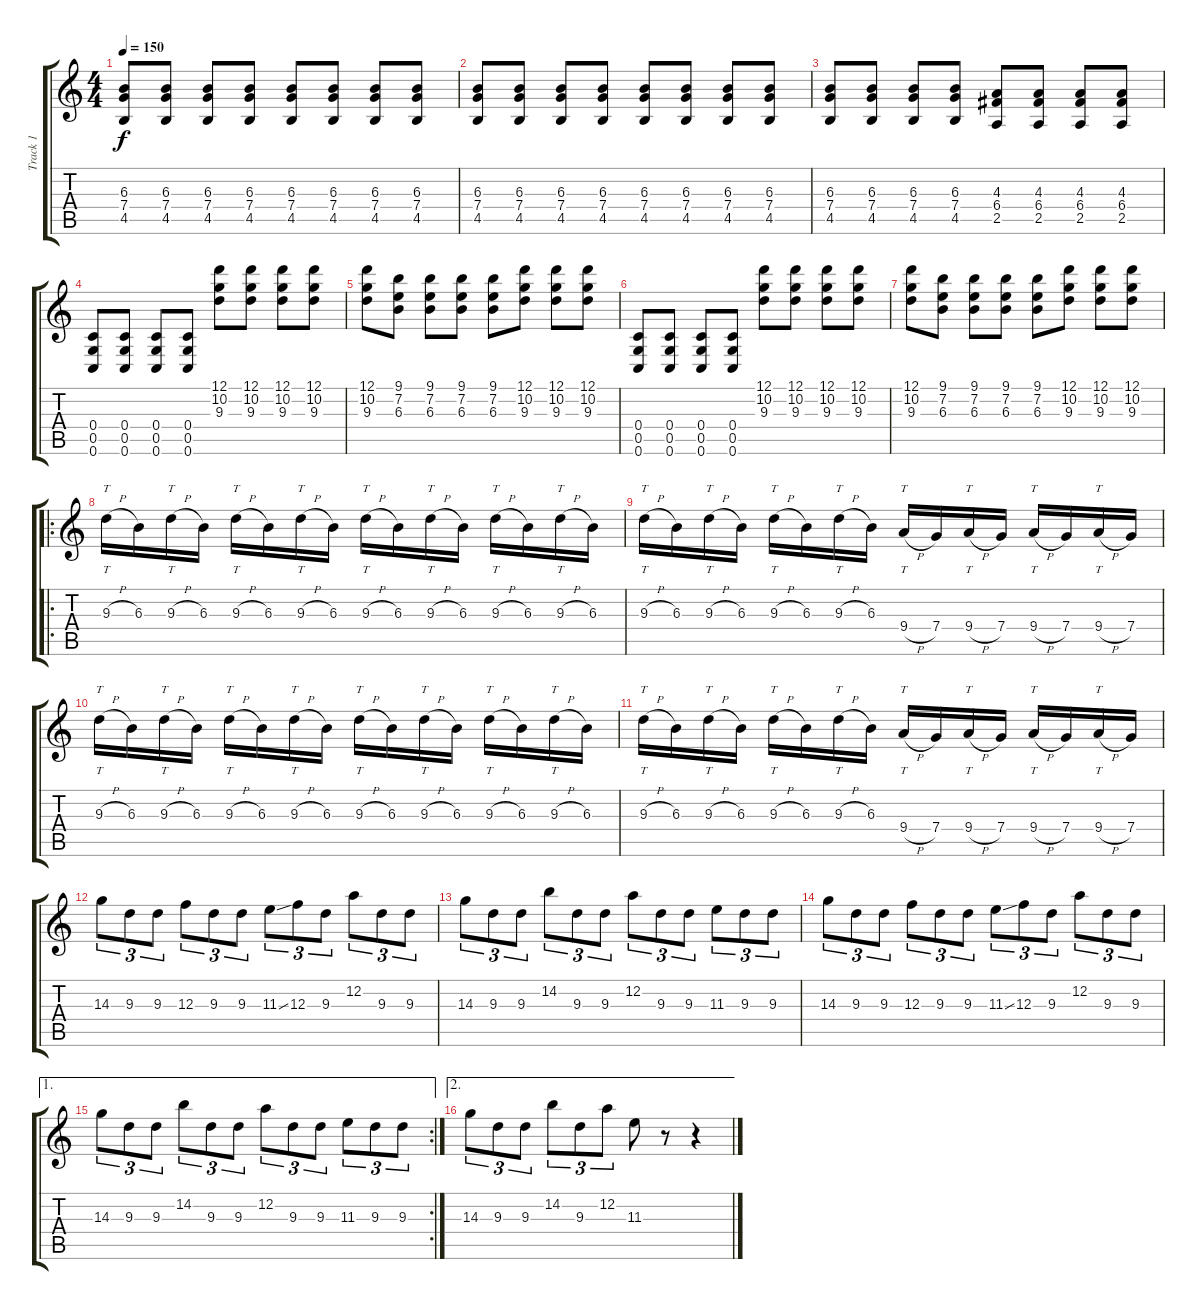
\track ("Track 1" "Track 1") {instrument distortionguitar}
\staff {score tabs}
\tuning (D4 A3 F3 C3 G2 C2) {hide}
\ts (4 4)
\tempo 150
\clef g2
\ks c
(6.3 7.4 4.5).8{dy f} (6.3 7.4 4.5).8 (6.3 7.4 4.5).8 (6.3 7.4 4.5).8 (6.3 7.4 4.5).8 (6.3 7.4 4.5).8 (6.3 7.4 4.5).8 (6.3 7.4 4.5).8 |
(6.3 7.4 4.5).8 (6.3 7.4 4.5).8 (6.3 7.4 4.5).8 (6.3 7.4 4.5).8 (6.3 7.4 4.5).8 (6.3 7.4 4.5).8 (6.3 7.4 4.5).8 (6.3 7.4 4.5).8 |
(6.3 7.4 4.5).8 (6.3 7.4 4.5).8 (6.3 7.4 4.5).8 (6.3 7.4 4.5).8 (4.3 6.4 2.5).8 (4.3 6.4 2.5).8 (4.3 6.4 2.5).8 (4.3 6.4 2.5).8 |
(0.4 0.5 0.6).8 (0.4 0.5 0.6).8 (0.4 0.5 0.6).8 (0.4 0.5 0.6).8 (12.1 10.2 9.3).8 (12.1 10.2 9.3).8 (12.1 10.2 9.3).8 (12.1 10.2 9.3).8 |
(12.1 10.2 9.3).8 (9.1 7.2 6.3).8 (9.1 7.2 6.3).8 (9.1 7.2 6.3).8 (9.1 7.2 6.3).8 (12.1 10.2 9.3).8 (12.1 10.2 9.3).8 (12.1 10.2 9.3).8 |
(0.4 0.5 0.6).8 (0.4 0.5 0.6).8 (0.4 0.5 0.6).8 (0.4 0.5 0.6).8 (12.1 10.2 9.3).8 (12.1 10.2 9.3).8 (12.1 10.2 9.3).8 (12.1 10.2 9.3).8 |
(12.1 10.2 9.3).8 (9.1 7.2 6.3).8 (9.1 7.2 6.3).8 (9.1 7.2 6.3).8 (9.1 7.2 6.3).8 (12.1 10.2 9.3).8 (12.1 10.2 9.3).8 (12.1 10.2 9.3).8 |
\ro
9.3{h}.16{tt} 6.3.16 9.3{h}.16{tt} 6.3.16 9.3{h}.16{tt} 6.3.16 9.3{h}.16{tt} 6.3.16 9.3{h}.16{tt} 6.3.16 9.3{h}.16{tt} 6.3.16 9.3{h}.16{tt} 6.3.16 9.3{h}.16{tt} 6.3.16 |
9.3{h}.16{tt} 6.3.16 9.3{h}.16{tt} 6.3.16 9.3{h}.16{tt} 6.3.16 9.3{h}.16{tt} 6.3.16 9.4{h}.16{tt} 7.4.16 9.4{h}.16{tt} 7.4.16 9.4{h}.16{tt} 7.4.16 9.4{h}.16{tt} 7.4.16 |
9.3{h}.16{tt} 6.3.16 9.3{h}.16{tt} 6.3.16 9.3{h}.16{tt} 6.3.16 9.3{h}.16{tt} 6.3.16 9.3{h}.16{tt} 6.3.16 9.3{h}.16{tt} 6.3.16 9.3{h}.16{tt} 6.3.16 9.3{h}.16{tt} 6.3.16 |
9.3{h}.16{tt} 6.3.16 9.3{h}.16{tt} 6.3.16 9.3{h}.16{tt} 6.3.16 9.3{h}.16{tt} 6.3.16 9.4{h}.16{tt} 7.4.16 9.4{h}.16{tt} 7.4.16 9.4{h}.16{tt} 7.4.16 9.4{h}.16{tt} 7.4.16 |
14.3.8{tu (3 2)} 9.3.8{tu (3 2)} 9.3.8{tu (3 2)} 12.3.8{tu (3 2)} 9.3.8{tu (3 2)} 9.3.8{tu (3 2)} 11.3{ss}.8{tu (3 2)} 12.3.8{tu (3 2)} 9.3.8{tu (3 2)} 12.2.8{tu (3 2)} 9.3.8{tu (3 2)} 9.3.8{tu (3 2)} |
14.3.8{tu (3 2)} 9.3.8{tu (3 2)} 9.3.8{tu (3 2)} 14.2.8{tu (3 2)} 9.3.8{tu (3 2)} 9.3.8{tu (3 2)} 12.2.8{tu (3 2)} 9.3.8{tu (3 2)} 9.3.8{tu (3 2)} 11.3.8{tu (3 2)} 9.3.8{tu (3 2)} 9.3.8{tu (3 2)} |
14.3.8{tu (3 2)} 9.3.8{tu (3 2)} 9.3.8{tu (3 2)} 12.3.8{tu (3 2)} 9.3.8{tu (3 2)} 9.3.8{tu (3 2)} 11.3{ss}.8{tu (3 2)} 12.3.8{tu (3 2)} 9.3.8{tu (3 2)} 12.2.8{tu (3 2)} 9.3.8{tu (3 2)} 9.3.8{tu (3 2)} |
\ae 1
\rc 2
14.3.8{tu (3 2)} 9.3.8{tu (3 2)} 9.3.8{tu (3 2)} 14.2.8{tu (3 2)} 9.3.8{tu (3 2)} 9.3.8{tu (3 2)} 12.2.8{tu (3 2)} 9.3.8{tu (3 2)} 9.3.8{tu (3 2)} 11.3.8{tu (3 2)} 9.3.8{tu (3 2)} 9.3.8{tu (3 2)} |
\ae 2
14.3.8{tu (3 2)} 9.3.8{tu (3 2)} 9.3.8{tu (3 2)} 14.2.8{tu (3 2)} 9.3.8{tu (3 2)} 12.2.8{tu (3 2)} 11.3.8 r.8 r.4
